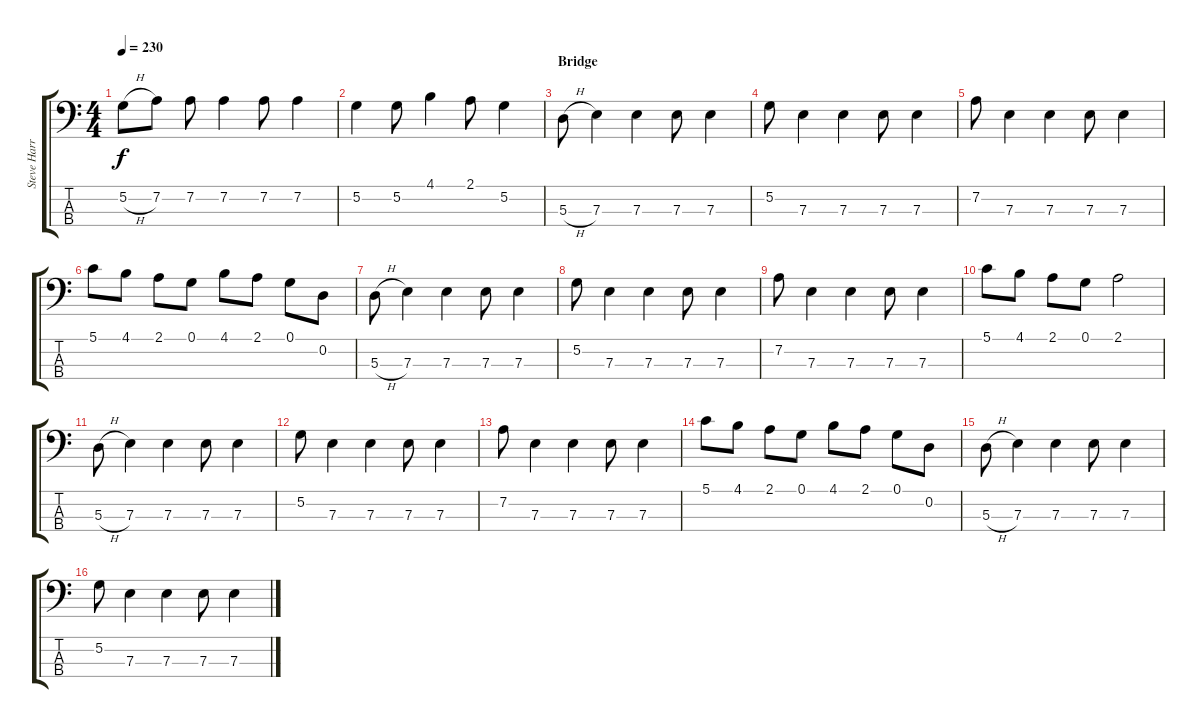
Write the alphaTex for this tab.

\track ("Steve Harris" "Steve Harr") {instrument electricbassfinger}
\staff {score tabs}
\tuning (G2 D2 A1 E1) {hide}
\ts (4 4)
\tempo 230
\clef f4
\ks c
5.2{h}.8{dy f} 7.2.8 7.2.8 7.2.4 7.2.8 7.2.4 |
5.2.4 5.2.8 4.1.4 2.1.8 5.2.4 |
\section ("" "Bridge")
5.3{h}.8 7.3.4 7.3.4 7.3.8 7.3.4 |
5.2.8 7.3.4 7.3.4 7.3.8 7.3.4 |
7.2.8 7.3.4 7.3.4 7.3.8 7.3.4 |
5.1.8 4.1.8 2.1.8 0.1.8 4.1.8 2.1.8 0.1.8 0.2.8 |
5.3{h}.8 7.3.4 7.3.4 7.3.8 7.3.4 |
5.2.8 7.3.4 7.3.4 7.3.8 7.3.4 |
7.2.8 7.3.4 7.3.4 7.3.8 7.3.4 |
5.1.8 4.1.8 2.1.8 0.1.8 2.1.2 |
5.3{h}.8 7.3.4 7.3.4 7.3.8 7.3.4 |
5.2.8 7.3.4 7.3.4 7.3.8 7.3.4 |
7.2.8 7.3.4 7.3.4 7.3.8 7.3.4 |
5.1.8 4.1.8 2.1.8 0.1.8 4.1.8 2.1.8 0.1.8 0.2.8 |
5.3{h}.8 7.3.4 7.3.4 7.3.8 7.3.4 |
5.2.8 7.3.4 7.3.4 7.3.8 7.3.4
